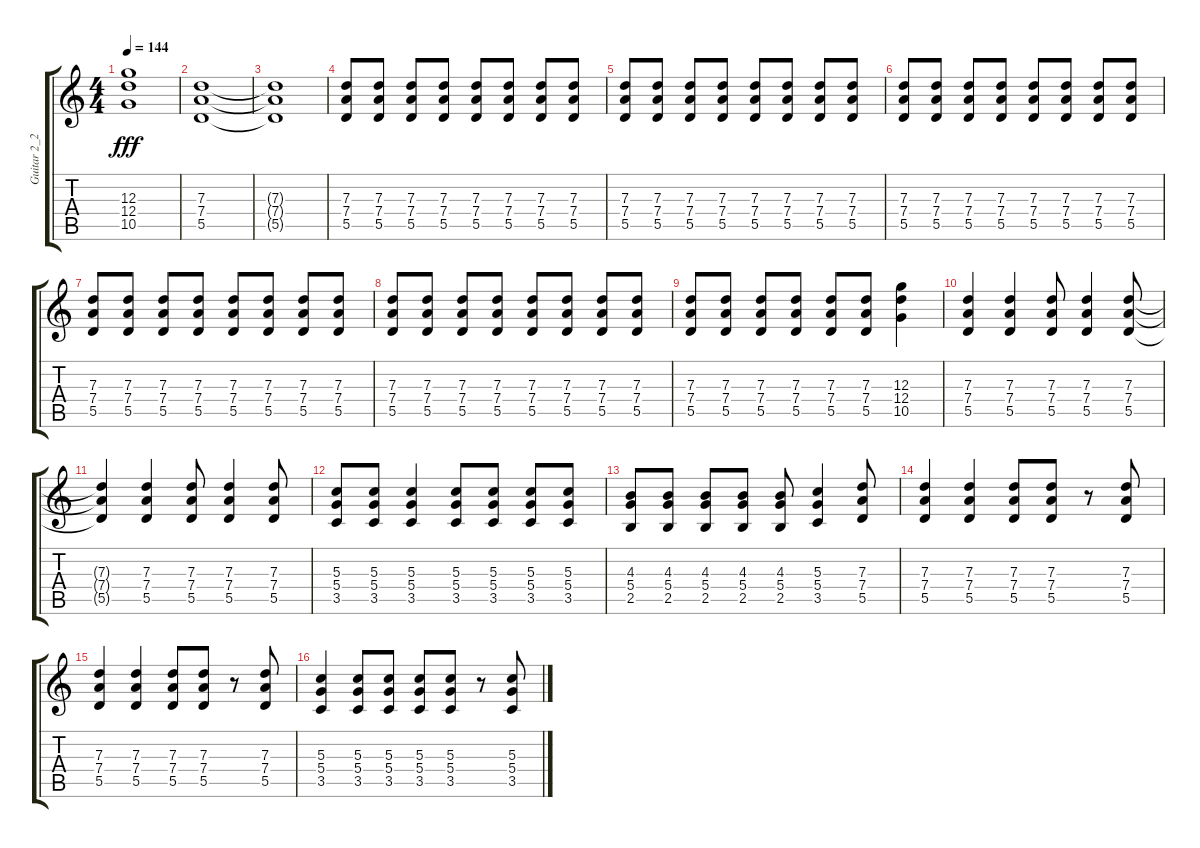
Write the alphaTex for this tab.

\track ("Guitar 2_2" "Guitar 2_2") {instrument distortionguitar}
\staff {score tabs}
\tuning (E4 B3 G3 D3 A2 E2) {hide}
\ts (4 4)
\tempo 144
\clef g2
\ks c
(12.3 12.4 10.5).1{dy fff} |
(7.3 7.4 5.5).1 |
(7.3{t} 7.4{t} 5.5{t}).1 |
(7.3 7.4 5.5).8 (7.3 7.4 5.5).8 (7.3 7.4 5.5).8 (7.3 7.4 5.5).8 (7.3 7.4 5.5).8 (7.3 7.4 5.5).8 (7.3 7.4 5.5).8 (7.3 7.4 5.5).8 |
(7.3 7.4 5.5).8 (7.3 7.4 5.5).8 (7.3 7.4 5.5).8 (7.3 7.4 5.5).8 (7.3 7.4 5.5).8 (7.3 7.4 5.5).8 (7.3 7.4 5.5).8 (7.3 7.4 5.5).8 |
(7.3 7.4 5.5).8 (7.3 7.4 5.5).8 (7.3 7.4 5.5).8 (7.3 7.4 5.5).8 (7.3 7.4 5.5).8 (7.3 7.4 5.5).8 (7.3 7.4 5.5).8 (7.3 7.4 5.5).8 |
(7.3 7.4 5.5).8 (7.3 7.4 5.5).8 (7.3 7.4 5.5).8 (7.3 7.4 5.5).8 (7.3 7.4 5.5).8 (7.3 7.4 5.5).8 (7.3 7.4 5.5).8 (7.3 7.4 5.5).8 |
(7.3 7.4 5.5).8 (7.3 7.4 5.5).8 (7.3 7.4 5.5).8 (7.3 7.4 5.5).8 (7.3 7.4 5.5).8 (7.3 7.4 5.5).8 (7.3 7.4 5.5).8 (7.3 7.4 5.5).8 |
(7.3 7.4 5.5).8 (7.3 7.4 5.5).8 (7.3 7.4 5.5).8 (7.3 7.4 5.5).8 (7.3 7.4 5.5).8 (7.3 7.4 5.5).8 (12.3 12.4 10.5).4 |
(7.3 7.4 5.5).4 (7.3 7.4 5.5).4 (7.3 7.4 5.5).8 (7.3 7.4 5.5).4 (7.3 7.4 5.5).8 |
(7.3{t} 7.4{t} 5.5{t}).4 (7.3 7.4 5.5).4 (7.3 7.4 5.5).8 (7.3 7.4 5.5).4 (7.3 7.4 5.5).8 |
(5.3 5.4 3.5).8 (5.3 5.4 3.5).8 (5.3 5.4 3.5).4 (5.3 5.4 3.5).8 (5.3 5.4 3.5).8 (5.3 5.4 3.5).8 (5.3 5.4 3.5).8 |
(4.3 5.4 2.5).8 (4.3 5.4 2.5).8 (4.3 5.4 2.5).8 (4.3 5.4 2.5).8 (4.3 5.4 2.5).8 (5.3 5.4 3.5).4 (7.3 7.4 5.5).8 |
(7.3 7.4 5.5).4 (7.3 7.4 5.5).4 (7.3 7.4 5.5).8 (7.3 7.4 5.5).8 r.8 (7.3 7.4 5.5).8 |
(7.3 7.4 5.5).4 (7.3 7.4 5.5).4 (7.3 7.4 5.5).8 (7.3 7.4 5.5).8 r.8 (7.3 7.4 5.5).8 |
(5.3 5.4 3.5).4 (5.3 5.4 3.5).8 (5.3 5.4 3.5).8 (5.3 5.4 3.5).8 (5.3 5.4 3.5).8 r.8 (5.3 5.4 3.5).8
